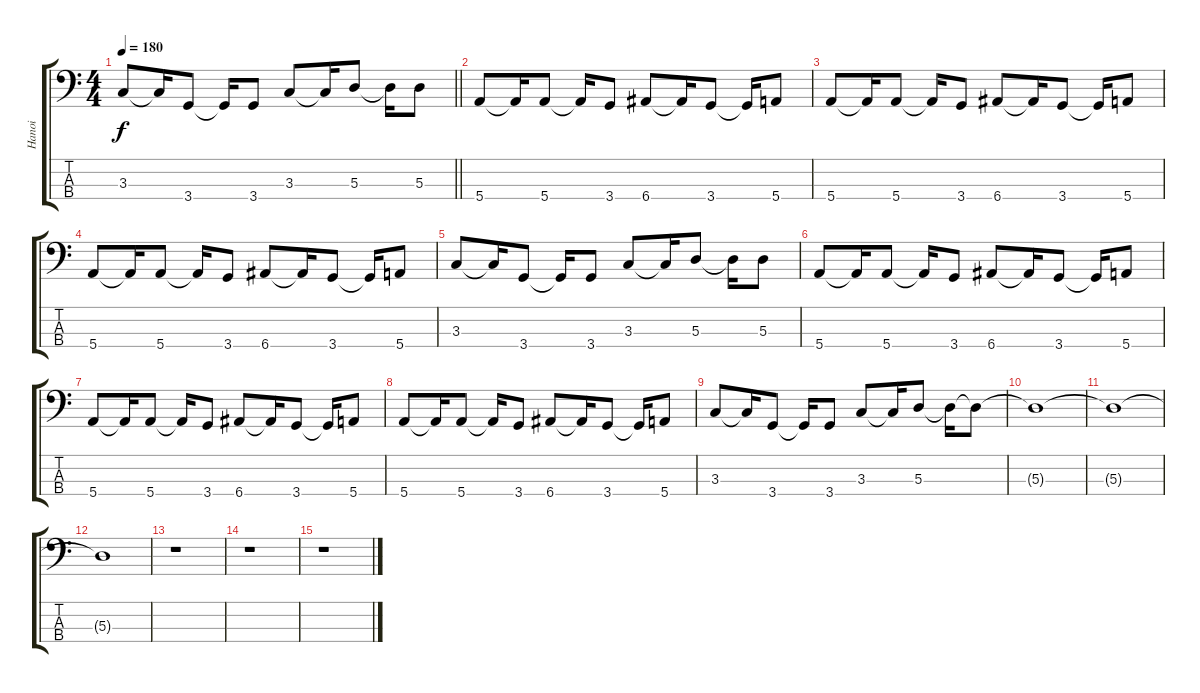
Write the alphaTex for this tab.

\track ("Hanoi" "Hanoi") {instrument electricbassfinger}
\staff {score tabs}
\tuning (G2 D2 A1 E1) {hide}
\ts (4 4)
\tempo 180
\clef f4
\barLineRight lightlight
\ks c
3.3.8{dy f} 3.3{t}.16 3.4.8 3.4{t}.16 3.4.8 3.3.8 3.3{t}.16 5.3.8 5.3{t}.16 5.3.8 |
5.4.8 5.4{t}.16 5.4.8 5.4{t}.16 3.4.8 6.4.8 6.4{t}.16 3.4.8 3.4{t}.16 5.4.8 |
5.4.8 5.4{t}.16 5.4.8 5.4{t}.16 3.4.8 6.4.8 6.4{t}.16 3.4.8 3.4{t}.16 5.4.8 |
5.4.8 5.4{t}.16 5.4.8 5.4{t}.16 3.4.8 6.4.8 6.4{t}.16 3.4.8 3.4{t}.16 5.4.8 |
3.3.8 3.3{t}.16 3.4.8 3.4{t}.16 3.4.8 3.3.8 3.3{t}.16 5.3.8 5.3{t}.16 5.3.8 |
5.4.8 5.4{t}.16 5.4.8 5.4{t}.16 3.4.8 6.4.8 6.4{t}.16 3.4.8 3.4{t}.16 5.4.8 |
5.4.8 5.4{t}.16 5.4.8 5.4{t}.16 3.4.8 6.4.8 6.4{t}.16 3.4.8 3.4{t}.16 5.4.8 |
5.4.8 5.4{t}.16 5.4.8 5.4{t}.16 3.4.8 6.4.8 6.4{t}.16 3.4.8 3.4{t}.16 5.4.8 |
3.3.8 3.3{t}.16 3.4.8 3.4{t}.16 3.4.8 3.3.8 3.3{t}.16 5.3.8 5.3{t}.16 5.3{t}.8 |
5.3{t}.1 |
5.3{t}.1 |
5.3{t}.1 |
r.1 |
r.1 |
r.1
